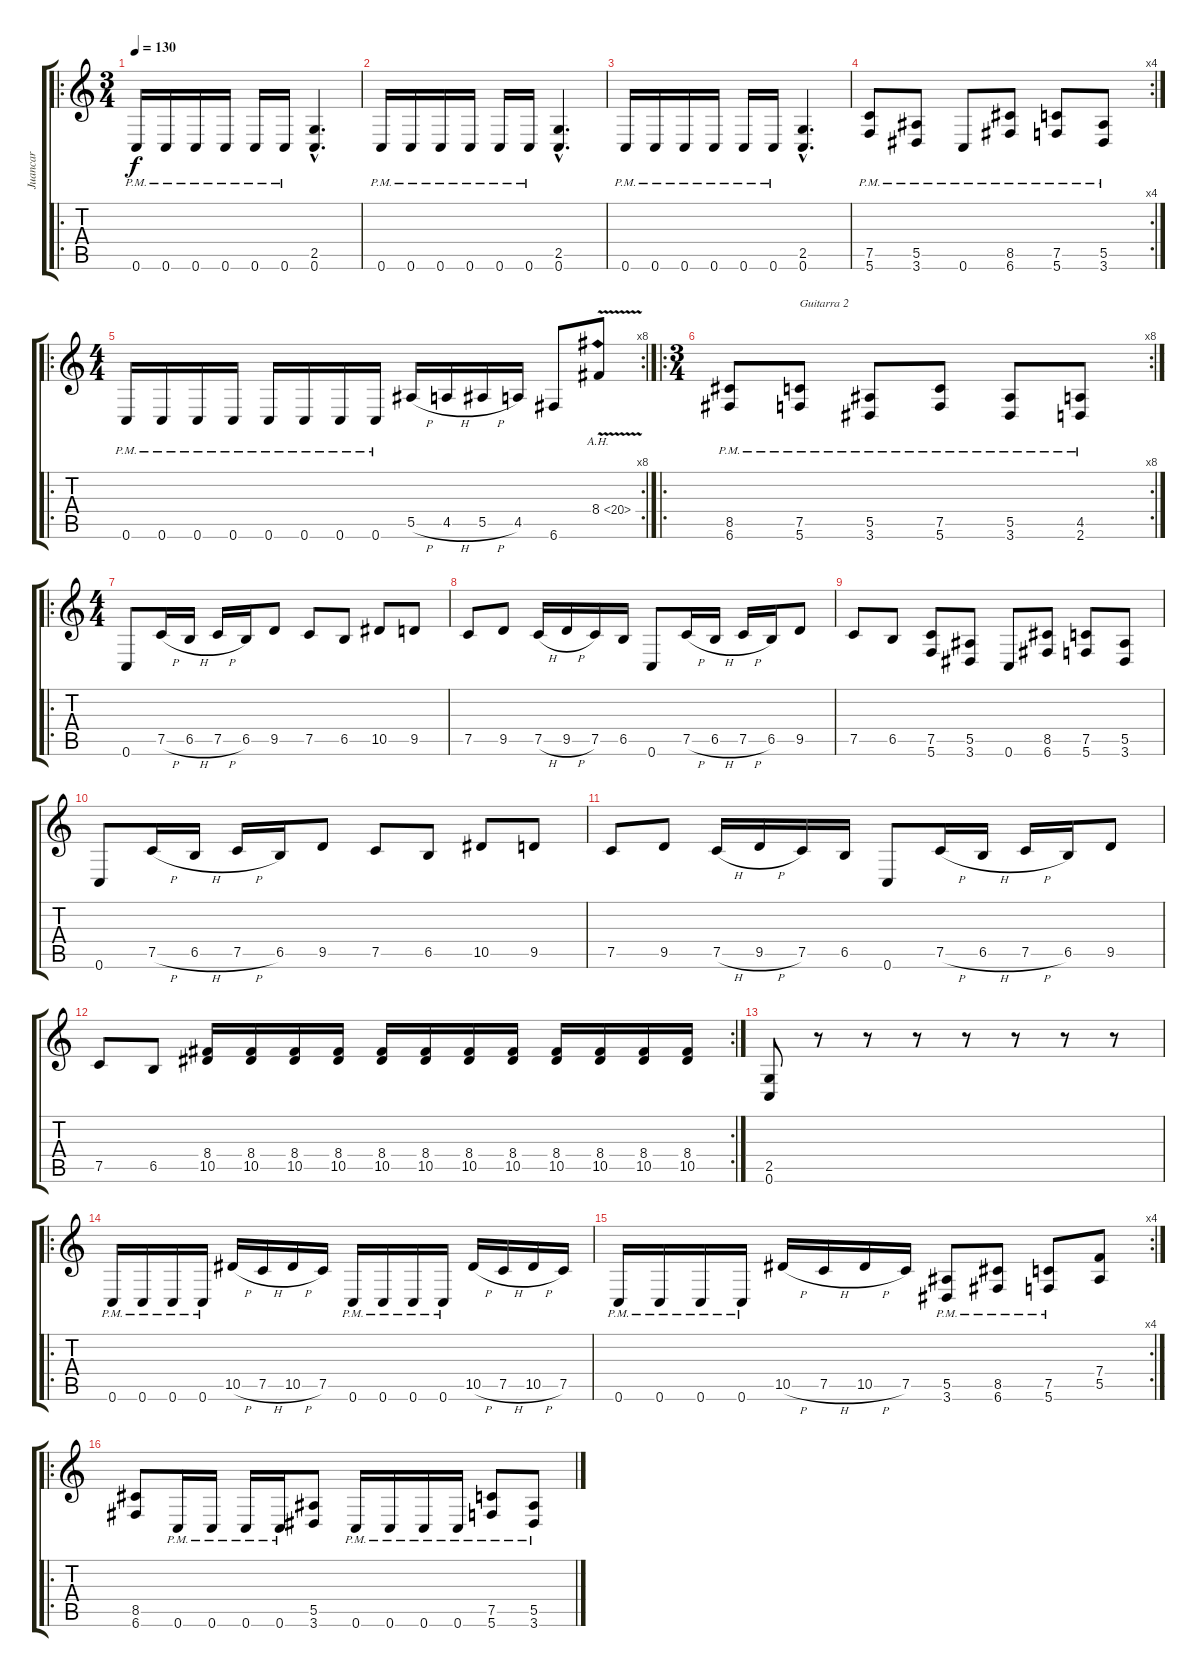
\track ("Juancar" "Juancar") {instrument distortionguitar}
\staff {score tabs}
\tuning (C4 G3 Eb3 Bb2 F2 C2) {hide}
\ro
\ts (3 4)
\tempo 130
\clef g2
\ks c
0.6{pm}.16{dy f} 0.6{pm}.16 0.6{pm}.16 0.6{pm}.16 0.6{pm}.16 0.6{pm}.16 (2.5{hac} 0.6{hac}).4{d} |
0.6{pm}.16 0.6{pm}.16 0.6{pm}.16 0.6{pm}.16 0.6{pm}.16 0.6{pm}.16 (2.5{hac} 0.6{hac}).4{d} |
0.6{pm}.16 0.6{pm}.16 0.6{pm}.16 0.6{pm}.16 0.6{pm}.16 0.6{pm}.16 (2.5{hac} 0.6{hac}).4{d} |
\rc 4
(7.5{pm} 5.6{pm}).8 (5.5{pm} 3.6{pm}).8 0.6{pm}.8 (8.5{pm} 6.6{pm}).8 (7.5{pm} 5.6{pm}).8 (5.5{pm} 3.6{pm}).8 |
\ro
\rc 8
\ts (4 4)
0.6{pm}.16 0.6{pm}.16 0.6{pm}.16 0.6{pm}.16 0.6{pm}.16 0.6{pm}.16 0.6{pm}.16 0.6{pm}.16 5.5{h}.16 4.5{h}.16 5.5{h}.16 4.5.16 6.6.8 8.4{ah 12 v}.8 |
\ro
\rc 8
\ts (3 4)
(8.5{pm} 6.6{pm}).8 (7.5{pm} 5.6{pm}).8{txt "Guitarra 2"} (5.5{pm} 3.6{pm}).8{txt "                         "} (7.5{pm} 5.6{pm}).8 (5.5{pm} 3.6{pm}).8 (4.5{pm} 2.6{pm}).8 |
\ro
\ts (4 4)
0.6.8 7.5{h}.16 6.5{h}.16 7.5{h}.16 6.5.16 9.5.8 7.5.8 6.5.8 10.5.8 9.5.8 |
7.5.8 9.5.8 7.5{h}.16 9.5{h}.16 7.5.16 6.5.16 0.6.8 7.5{h}.16 6.5{h}.16 7.5{h}.16 6.5.16 9.5.8 |
7.5.8 6.5.8 (7.5 5.6).8 (5.5 3.6).8 0.6.8 (8.5 6.6).8 (7.5 5.6).8 (5.5 3.6).8 |
0.6.8 7.5{h}.16 6.5{h}.16 7.5{h}.16 6.5.16 9.5.8 7.5.8 6.5.8 10.5.8 9.5.8 |
7.5.8 9.5.8 7.5{h}.16 9.5{h}.16 7.5.16 6.5.16 0.6.8 7.5{h}.16 6.5{h}.16 7.5{h}.16 6.5.16 9.5.8 |
\rc 2
7.5.8 6.5.8 (8.4 10.5).16 (8.4 10.5).16 (8.4 10.5).16 (8.4 10.5).16 (8.4 10.5).16 (8.4 10.5).16 (8.4 10.5).16 (8.4 10.5).16 (8.4 10.5).16 (8.4 10.5).16 (8.4 10.5).16 (8.4 10.5).16 |
(2.5 0.6).8 r.8 r.8 r.8 r.8 r.8 r.8 r.8 |
\ro
0.6{pm}.16 0.6{pm}.16 0.6{pm}.16 0.6{pm}.16 10.5{h}.16 7.5{h}.16 10.5{h}.16 7.5.16 0.6{pm}.16 0.6{pm}.16 0.6{pm}.16 0.6{pm}.16 10.5{h}.16 7.5{h}.16 10.5{h}.16 7.5.16 |
\rc 4
0.6{pm}.16 0.6{pm}.16 0.6{pm}.16 0.6{pm}.16 10.5{h}.16 7.5{h}.16 10.5{h}.16 7.5.16 (5.5{pm} 3.6{pm}).8 (8.5{pm} 6.6{pm}).8 (7.5{pm} 5.6{pm}).8 (7.4 5.5).8 |
\ro
(8.5 6.6).8 0.6{pm}.16 0.6{pm}.16 0.6{pm}.16 0.6{pm}.16 (5.5 3.6).8 0.6{pm}.16 0.6{pm}.16 0.6{pm}.16 0.6{pm}.16 (7.5 5.6{pm}).8 (5.5 3.6{pm}).8
